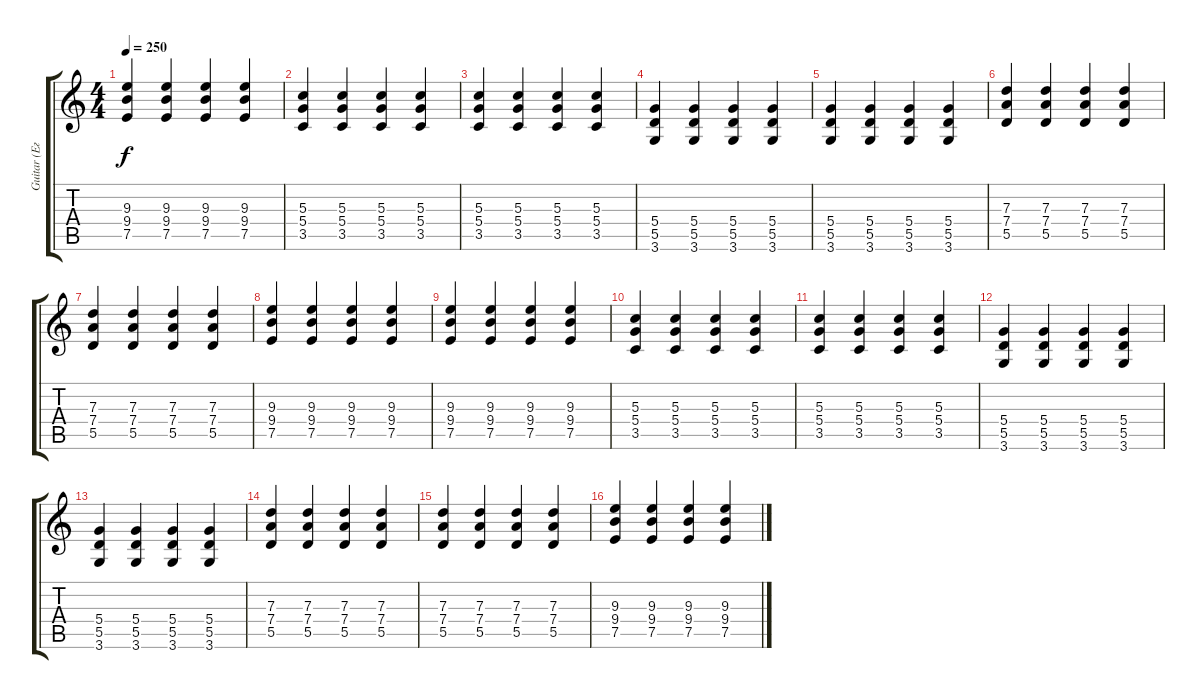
\track ("Guitar (Егор)" "Guitar (Ег") {instrument overdrivenguitar}
\staff {score tabs}
\tuning (E4 B3 G3 D3 A2 E2) {hide}
\ts (4 4)
\tempo 250
\clef g2
\ks c
(9.3 9.4 7.5).4{dy f} (9.3 9.4 7.5).4 (9.3 9.4 7.5).4 (9.3 9.4 7.5).4 |
(5.3 5.4 3.5).4 (5.3 5.4 3.5).4 (5.3 5.4 3.5).4 (5.3 5.4 3.5).4 |
(5.3 5.4 3.5).4 (5.3 5.4 3.5).4 (5.3 5.4 3.5).4 (5.3 5.4 3.5).4 |
(5.4 5.5 3.6).4 (5.4 5.5 3.6).4 (5.4 5.5 3.6).4 (5.4 5.5 3.6).4 |
(5.4 5.5 3.6).4 (5.4 5.5 3.6).4 (5.4 5.5 3.6).4 (5.4 5.5 3.6).4 |
(7.3 7.4 5.5).4 (7.3 7.4 5.5).4 (7.3 7.4 5.5).4 (7.3 7.4 5.5).4 |
(7.3 7.4 5.5).4 (7.3 7.4 5.5).4 (7.3 7.4 5.5).4 (7.3 7.4 5.5).4 |
(9.3 9.4 7.5).4 (9.3 9.4 7.5).4 (9.3 9.4 7.5).4 (9.3 9.4 7.5).4 |
(9.3 9.4 7.5).4 (9.3 9.4 7.5).4 (9.3 9.4 7.5).4 (9.3 9.4 7.5).4 |
(5.3 5.4 3.5).4 (5.3 5.4 3.5).4 (5.3 5.4 3.5).4 (5.3 5.4 3.5).4 |
(5.3 5.4 3.5).4 (5.3 5.4 3.5).4 (5.3 5.4 3.5).4 (5.3 5.4 3.5).4 |
(5.4 5.5 3.6).4 (5.4 5.5 3.6).4 (5.4 5.5 3.6).4 (5.4 5.5 3.6).4 |
(5.4 5.5 3.6).4 (5.4 5.5 3.6).4 (5.4 5.5 3.6).4 (5.4 5.5 3.6).4 |
(7.3 7.4 5.5).4 (7.3 7.4 5.5).4 (7.3 7.4 5.5).4 (7.3 7.4 5.5).4 |
(7.3 7.4 5.5).4 (7.3 7.4 5.5).4 (7.3 7.4 5.5).4 (7.3 7.4 5.5).4 |
(9.3 9.4 7.5).4 (9.3 9.4 7.5).4 (9.3 9.4 7.5).4 (9.3 9.4 7.5).4
